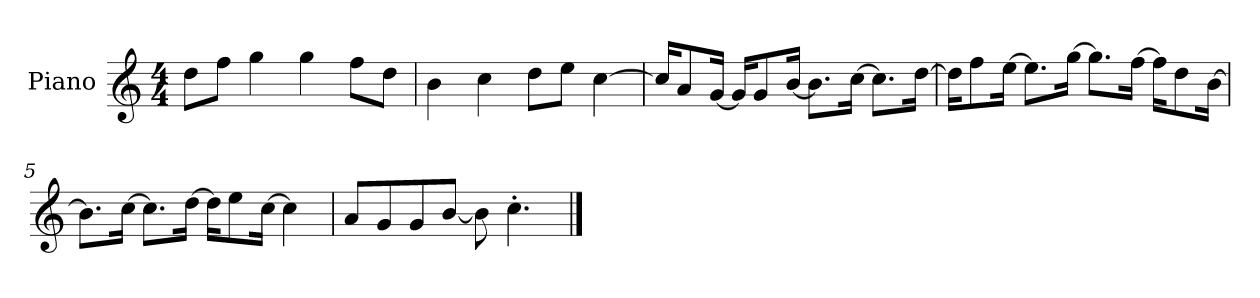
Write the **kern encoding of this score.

**kern
*part1
*staff1
*I"Piano
*I'P-no
*clefG2
*k[]
*M4/4
*MM90
=1
8dd\L
8ff\J
4gg\
4gg\
8ff\L
8dd\J
=2
4b\
4cc\
8dd\L
8ee\J
[4cc\
=3
16cc/KL]
8a/
[16g/Jk
16g/KL]
8g/
[16b/Jk
8.b\L]
[16cc\Jk
8.cc\L]
[16dd\Jk
=4
16dd\KL]
8ff\
[16ee\Jk
8.ee\L]
[16gg\Jk
8.gg\L]
[16ff\Jk
16ff\KL]
8dd\
[16b\Jk
!!LO:LB:g=z
=5
8.b\L]
[16cc\Jk
8.cc\L]
[16dd\Jk
16dd\KL]
8ee\
[16cc\Jk
4cc\]
=6
8a/L
8g/
8g/
[8b/J
8b\]
4.cc'\
==
*-
